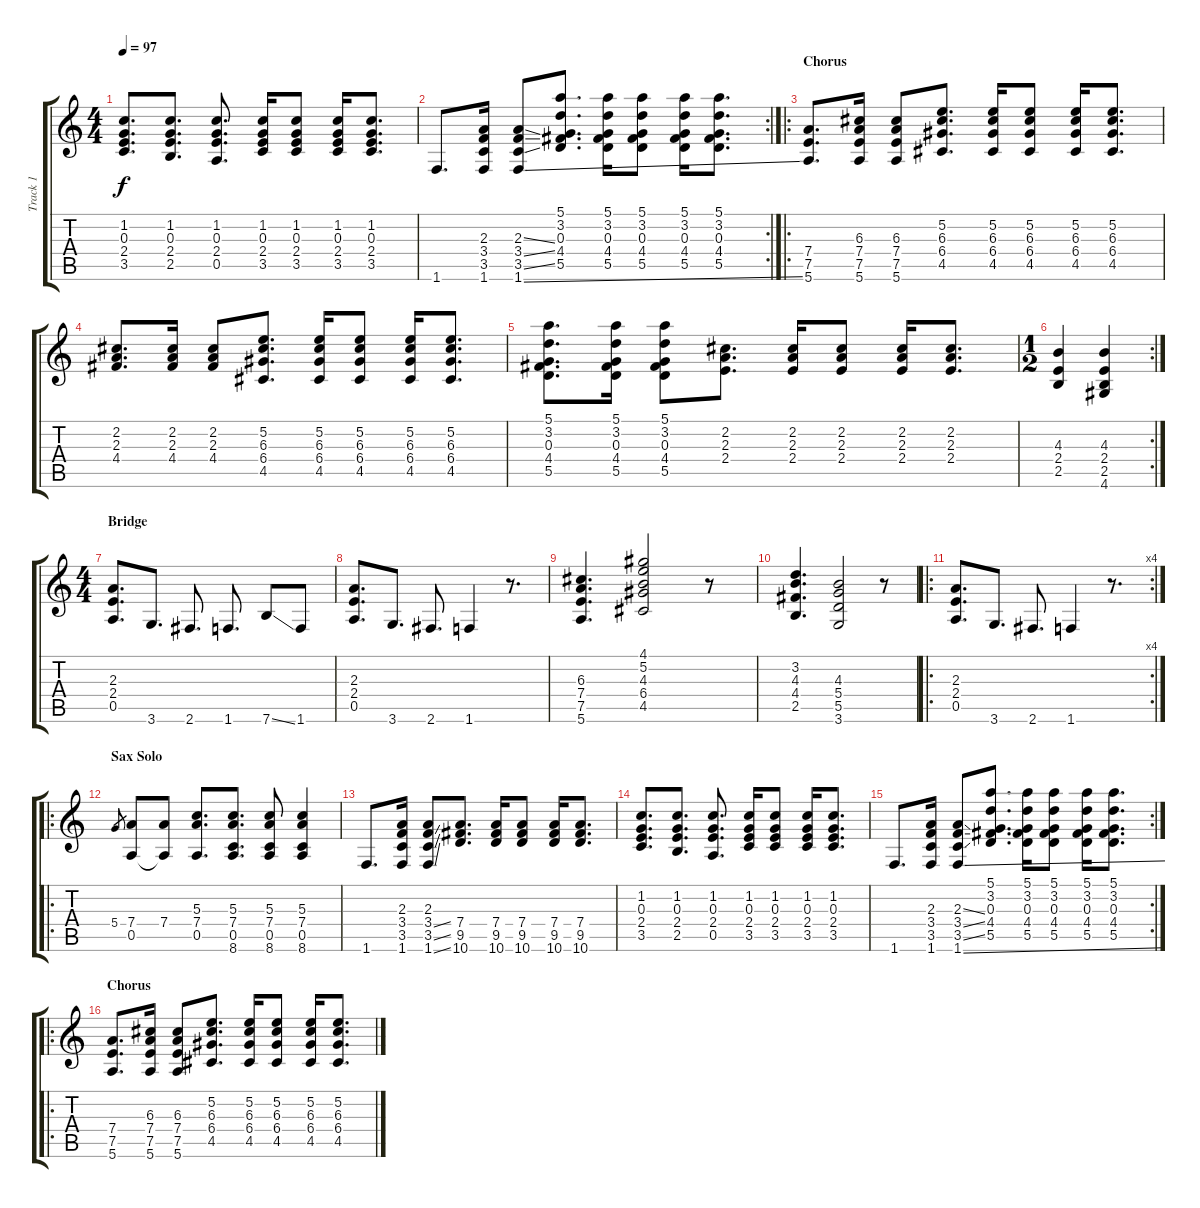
\track ("Track 1" "Track 1") {instrument acousticguitarsteel}
\staff {score tabs}
\tuning (E4 B3 G3 D3 A2 E2) {hide}
\ts (4 4)
\tempo 97
\clef g2
\ks c
(1.2 0.3 2.4 3.5).8{d dy f} (1.2 0.3 2.4 2.5).8{d} (1.2 0.3 2.4 0.5).8{d} (1.2 0.3 2.4 3.5).16 (1.2 0.3 2.4 3.5).8 (1.2 0.3 2.4 3.5).16 (1.2 0.3 2.4 3.5).8{d} |
\rc 2
1.6.8{d} (2.3 3.4 3.5 1.6).16 (2.3{ss} 3.4{ss} 3.5{ss} 1.6{ss}).8 (5.1 3.2 0.3 4.4 5.5).8{d} (5.1 3.2 0.3 4.4 5.5).16 (5.1 3.2 0.3 4.4 5.5).8 (5.1 3.2 0.3 4.4 5.5).16 (5.1 3.2 0.3 4.4 5.5).8{d} |
\ro
\section ("" "Chorus")
(7.4 7.5 5.6).8{d} (6.3 7.4 7.5 5.6).16 (6.3 7.4 7.5 5.6).8 (5.2 6.3 6.4 4.5).8{d} (5.2 6.3 6.4 4.5).16 (5.2 6.3 6.4 4.5).8 (5.2 6.3 6.4 4.5).16 (5.2 6.3 6.4 4.5).8{d} |
(2.2 2.3 4.4).8{d} (2.2 2.3 4.4).16 (2.2 2.3 4.4).8 (5.2 6.3 6.4 4.5).8{d} (5.2 6.3 6.4 4.5).16 (5.2 6.3 6.4 4.5).8 (5.2 6.3 6.4 4.5).16 (5.2 6.3 6.4 4.5).8{d} |
(5.1 3.2 0.3 4.4 5.5).8{d} (5.1 3.2 0.3 4.4 5.5).16 (5.1 3.2 0.3 4.4 5.5).8 (2.2 2.3 2.4).8{d} (2.2 2.3 2.4).16 (2.2 2.3 2.4).8 (2.2 2.3 2.4).16 (2.2 2.3 2.4).8{d} |
\rc 2
\ts (1 2)
(4.3 2.4 2.5).4 (4.3 2.4 2.5 4.6).4 |
\ts (4 4)
\section ("" "Bridge")
(2.3 2.4 0.5).8{d} 3.6.8{d} 2.6.8{d} 1.6.8{d} 7.6{ss}.8 1.6.8 |
(2.3 2.4 0.5).8{d} 3.6.8{d} 2.6.8{d} 1.6.4 r.8{d} |
(6.3 7.4 7.5 5.6).4{d} (4.1 5.2 4.3 6.4 4.5).2 r.8 |
(3.2 4.3 4.4 2.5).4{d} (4.3 5.4 5.5 3.6).2 r.8 |
\ro
\rc 4
(2.3 2.4 0.5).8{d} 3.6.8{d} 2.6.8{d} 1.6.4 r.8{d} |
\ro
\section ("" "Sax Solo")
5.4.8{gr} (7.4 0.5).8 (7.4 0.5{t}).8 (5.3 7.4 0.5).8{d} (5.3 7.4 0.5 8.6).8{d} (5.3 7.4 0.5 8.6).8 (5.3 7.4 0.5 8.6).4 |
1.6.8{d} (2.3 3.4 3.5 1.6).16 (2.3 3.4{ss} 3.5{ss} 1.6{ss}).8 (7.4 9.5 10.6).8{d} (7.4 9.5 10.6).16 (7.4 9.5 10.6).8 (7.4 9.5 10.6).16 (7.4 9.5 10.6).8{d} |
(1.2 0.3 2.4 3.5).8{d} (1.2 0.3 2.4 2.5).8{d} (1.2 0.3 2.4 0.5).8{d} (1.2 0.3 2.4 3.5).16 (1.2 0.3 2.4 3.5).8 (1.2 0.3 2.4 3.5).16 (1.2 0.3 2.4 3.5).8{d} |
\rc 2
1.6.8{d} (2.3 3.4 3.5 1.6).16 (2.3{ss} 3.4{ss} 3.5{ss} 1.6{ss}).8 (5.1 3.2 0.3 4.4 5.5).8{d} (5.1 3.2 0.3 4.4 5.5).16 (5.1 3.2 0.3 4.4 5.5).8 (5.1 3.2 0.3 4.4 5.5).16 (5.1 3.2 0.3 4.4 5.5).8{d} |
\ro
\section ("" "Chorus")
(7.4 7.5 5.6).8{d} (6.3 7.4 7.5 5.6).16 (6.3 7.4 7.5 5.6).8 (5.2 6.3 6.4 4.5).8{d} (5.2 6.3 6.4 4.5).16 (5.2 6.3 6.4 4.5).8 (5.2 6.3 6.4 4.5).16 (5.2 6.3 6.4 4.5).8{d}
